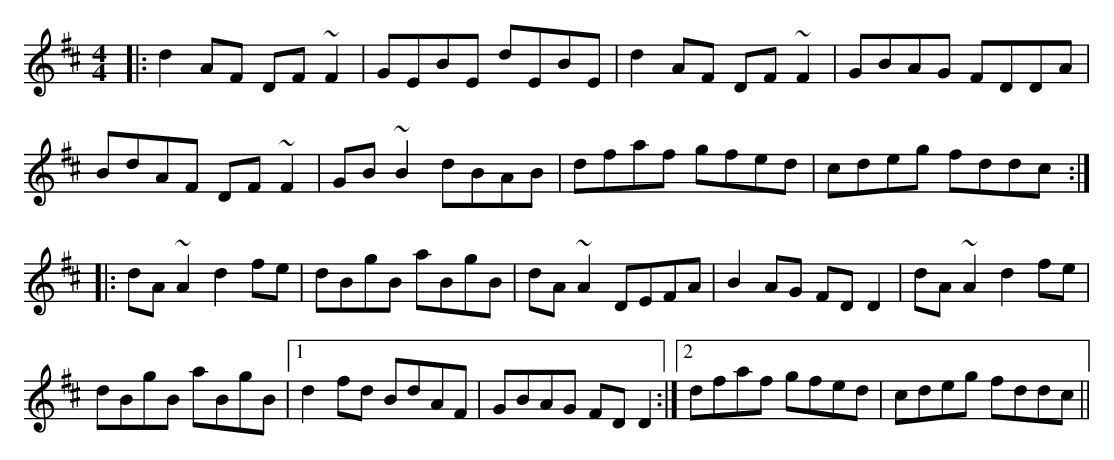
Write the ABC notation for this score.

X:1
M:4/4
K:D
|:d2AF DF~F2|GEBE dEBE|d2AF DF~F2|GBAG FDDA|
BdAF DF~F2|GB~B2 dBAB|dfaf gfed|cdeg fddc:|
|:dA~A2 d2fe|dBgB aBgB|dA~A2 DEFA|B2AG FDD2|dA~A2 d2fe|
dBgB aBgB|1 d2fd BdAF|GBAG FDD2:|2 dfaf gfed|cdeg fddc||
